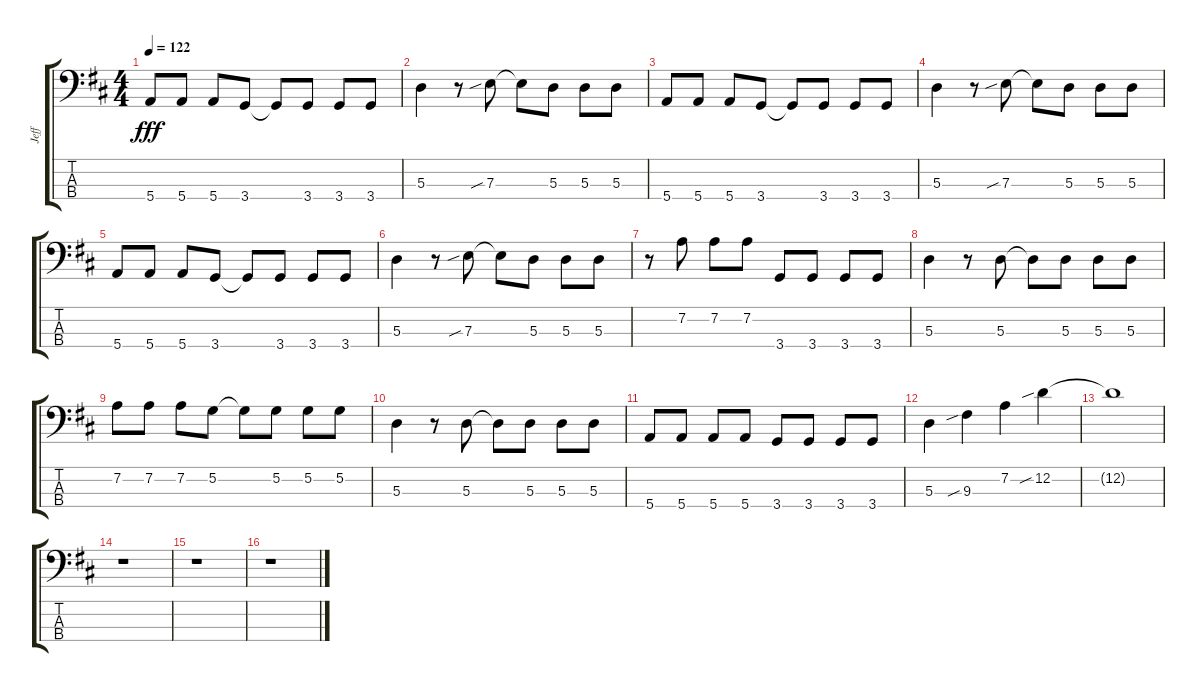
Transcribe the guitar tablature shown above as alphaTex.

\track ("Jeff" "Jeff") {instrument electricbassfinger}
\staff {score tabs}
\tuning (G2 D2 A1 E1) {hide}
\ts (4 4)
\tempo 122
\clef f4
\ks d
5.4.8{dy fff} 5.4.8 5.4.8 3.4.8 3.4{t}.8 3.4.8 3.4.8 3.4.8 |
5.3.4 r.8 7.3{sib}.8 7.3{t}.8 5.3.8 5.3.8 5.3.8 |
5.4.8 5.4.8 5.4.8 3.4.8 3.4{t}.8 3.4.8 3.4.8 3.4.8 |
5.3.4 r.8 7.3{sib}.8 7.3{t}.8 5.3.8 5.3.8 5.3.8 |
5.4.8 5.4.8 5.4.8 3.4.8 3.4{t}.8 3.4.8 3.4.8 3.4.8 |
5.3.4 r.8 7.3{sib}.8 7.3{t}.8 5.3.8 5.3.8 5.3.8 |
r.8 7.2.8 7.2.8 7.2.8 3.4.8 3.4.8 3.4.8 3.4.8 |
5.3.4 r.8 5.3.8 5.3{t}.8 5.3.8 5.3.8 5.3.8 |
7.2.8 7.2.8 7.2.8 5.2.8 5.2{t}.8 5.2.8 5.2.8 5.2.8 |
5.3.4 r.8 5.3.8 5.3{t}.8 5.3.8 5.3.8 5.3.8 |
5.4.8 5.4.8 5.4.8 5.4.8 3.4.8 3.4.8 3.4.8 3.4.8 |
5.3.4 9.3{sib}.4 7.2.4 12.2{sib}.4 |
12.2{t}.1 |
r.1 |
r.1 |
r.1
